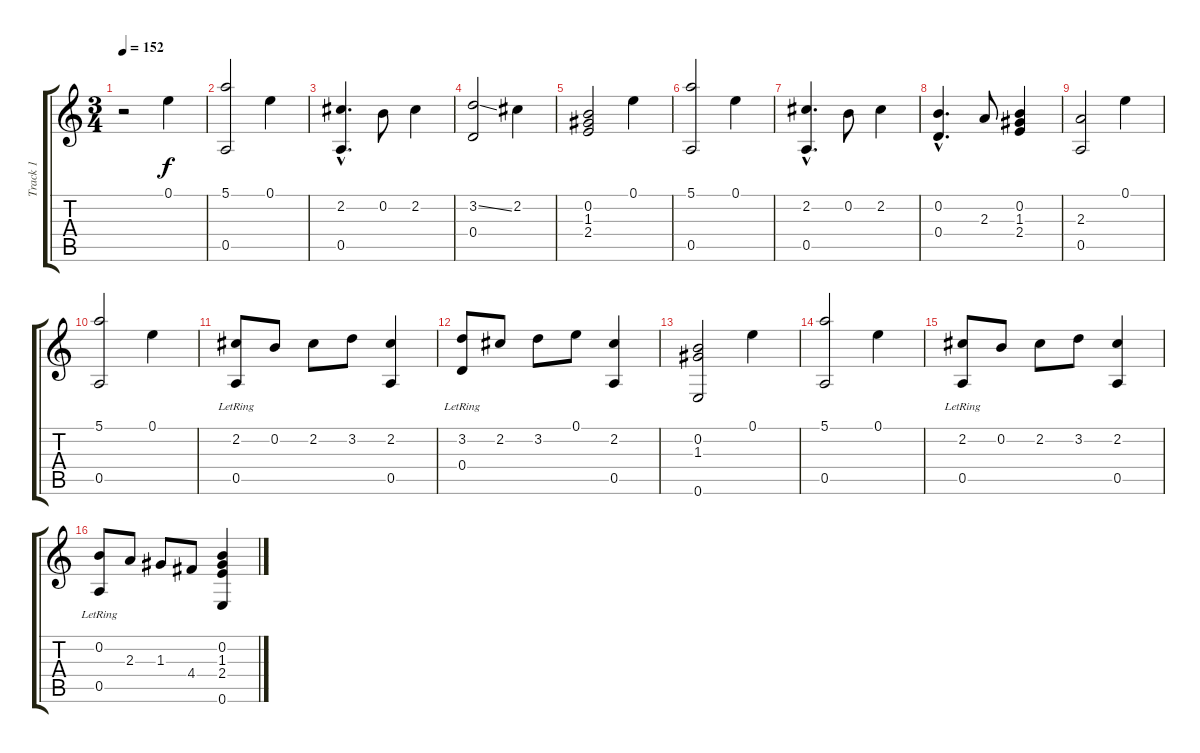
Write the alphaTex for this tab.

\track ("Track 1" "Track 1") {instrument acousticguitarsteel}
\staff {score tabs}
\tuning (E4 B3 G3 D3 A2 E2) {hide}
\ts (3 4)
\tempo 152
\clef g2
\ks c
r.2{dy f instrument acousticguitarsteel} 0.1.4 |
(5.1 0.5).2 0.1.4 |
(2.2{hac} 0.5{hac}).4{d} 0.2.8 2.2.4 |
(3.2{ss} 0.4).2 2.2.4 |
(0.2 1.3 2.4).2 0.1.4 |
(5.1 0.5).2 0.1.4 |
(2.2{hac} 0.5{hac}).4{d} 0.2.8 2.2.4 |
(0.2{hac} 0.4{hac}).4{d} 2.3.8 (0.2 1.3 2.4).4 |
(2.3 0.5).2 0.1.4 |
(5.1 0.5).2 0.1.4 |
(2.2 0.5{lr}).8 0.2.8 2.2.8 3.2.8 (2.2 0.5).4 |
(3.2 0.4{lr}).8 2.2.8 3.2.8 0.1.8 (2.2 0.5).4 |
(0.2 1.3 0.6).2 0.1.4 |
(5.1 0.5).2 0.1.4 |
(2.2 0.5{lr}).8 0.2.8 2.2.8 3.2.8 (2.2 0.5).4 |
(0.2 0.5{lr}).8 2.3.8 1.3.8 4.4.8 (0.2 1.3 2.4 0.6).4
